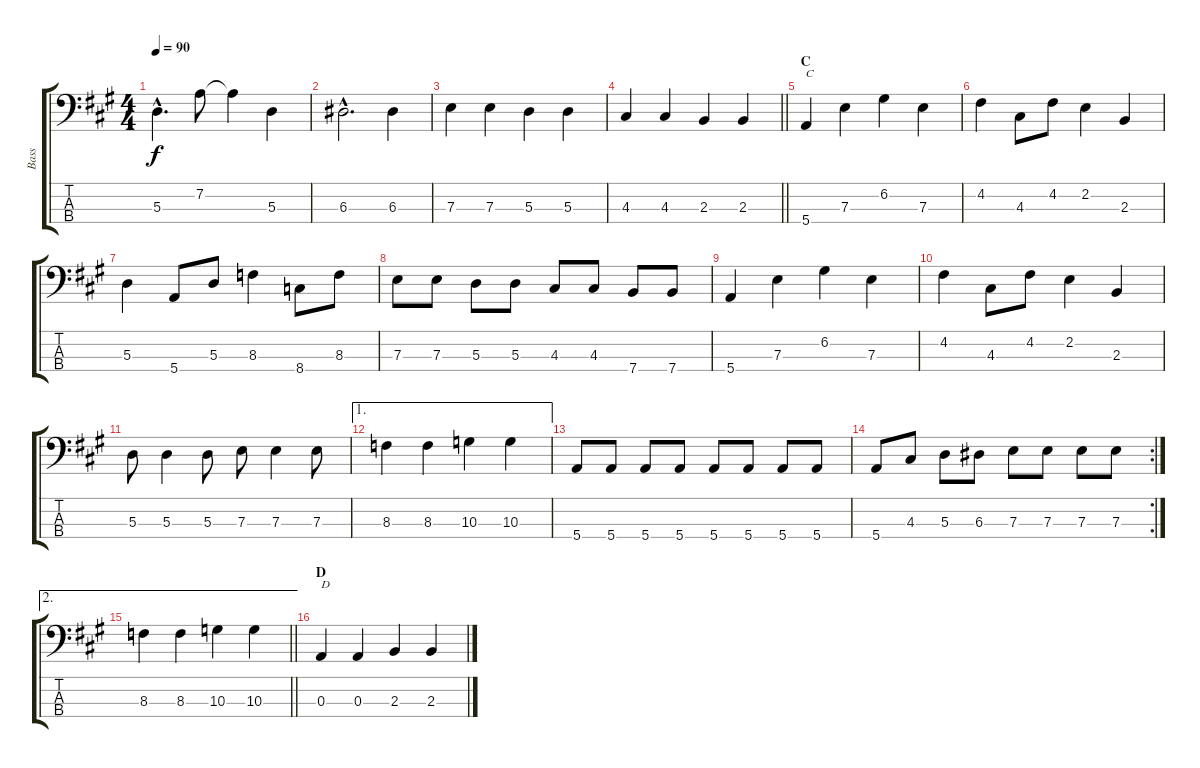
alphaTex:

\track ("Bass" "Bass") {instrument electricbasspick}
\staff {score tabs}
\tuning (G2 D2 A1 E1) {hide}
\ts (4 4)
\tempo 90
\clef f4
\ks a
5.3{hac}.4{d dy f} 7.2.8 7.2{t}.4 5.3.4 |
6.3{hac}.2{d} 6.3.4 |
7.3.4 7.3.4 5.3.4 5.3.4 |
\barLineRight lightlight
4.3.4 4.3.4 2.3.4 2.3.4 |
\section ("" "C")
5.4.4{txt "C"} 7.3.4 6.2.4 7.3.4 |
4.2.4 4.3.8 4.2.8 2.2.4 2.3.4 |
5.3.4 5.4.8 5.3.8 8.3.4 8.4.8 8.3.8 |
7.3.8 7.3.8 5.3.8 5.3.8 4.3.8 4.3.8 7.4.8 7.4.8 |
5.4.4 7.3.4 6.2.4 7.3.4 |
4.2.4 4.3.8 4.2.8 2.2.4 2.3.4 |
5.3.8 5.3.4 5.3.8 7.3.8 7.3.4 7.3.8 |
\ae 1
8.3.4 8.3.4 10.3.4 10.3.4 |
5.4.8 5.4.8 5.4.8 5.4.8 5.4.8 5.4.8 5.4.8 5.4.8 |
\rc 2
5.4.8 4.3.8 5.3.8 6.3.8 7.3.8 7.3.8 7.3.8 7.3.8 |
\ae 2
\barLineRight lightlight
8.3.4 8.3.4 10.3.4 10.3.4 |
\section ("" "D")
0.3.4{txt "D"} 0.3.4 2.3.4 2.3.4
